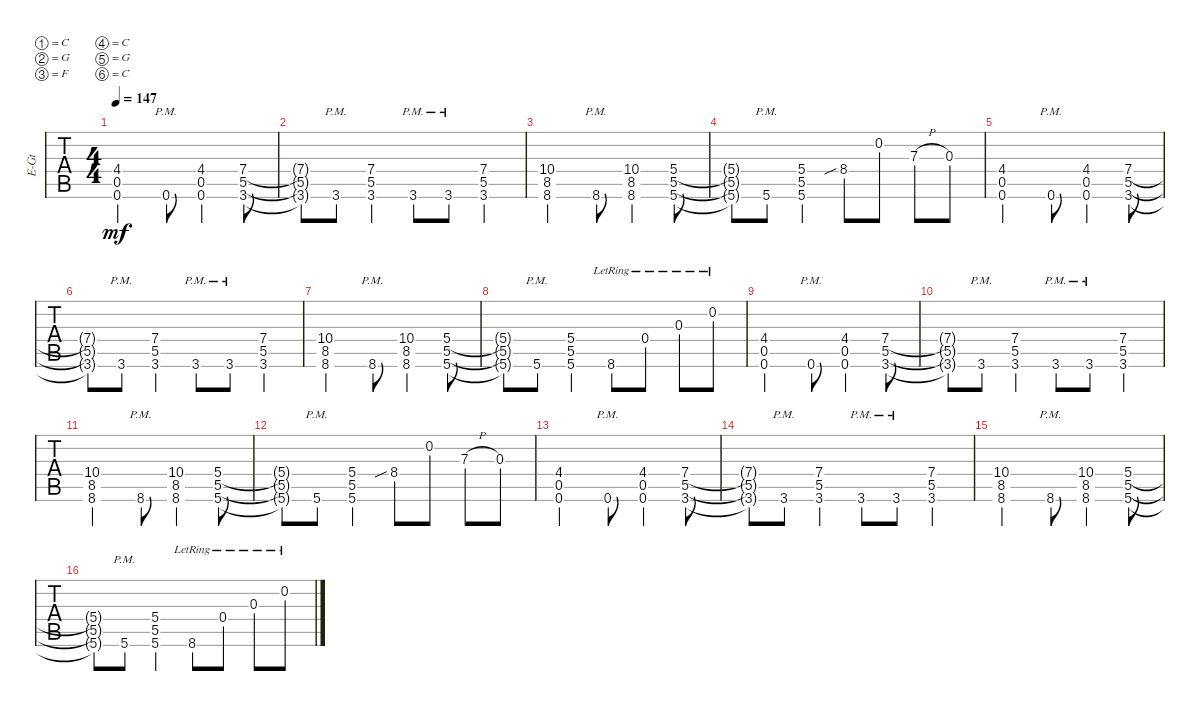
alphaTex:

\defaultSystemsLayout 4
\bracketExtendMode groupsimilarinstruments
\track ("Electric Guitar" "E-Gt") {instrument electricguitarclean}
\staff {tabs}
\tuning (C4 G3 F3 C3 G2 C2)
\ts (4 4)
\tempo 147
\clef g2
\ks c
(4.4 0.5 0.6).2{dy mf instrument electricguitarclean beam Up} 0.6{pm}.8{beam Up} (4.4 0.5 0.6).4{beam Up} (7.4 5.5 3.6{acc #}).8{beam Up} |
(5.5{t} 7.4{t} 3.6{t acc #}).8{beam Up} 3.6{pm acc #}.8{beam Up} (3.6{acc #} 5.5 7.4).4{beam Up} 3.6{pm acc #}.8{beam Up} 3.6{pm acc #}.8{beam Up} (3.6{acc #} 5.5 7.4).4{beam Up} |
(8.6{acc #} 8.5{acc #} 10.4{acc #}).2{beam Up} 8.6{pm acc #}.8{beam Up} (8.6{acc #} 8.5{acc #} 10.4{acc #}).4{beam Up} (5.4 5.5 5.6).8{beam Up} |
(5.6{t} 5.5{t} 5.4{t}).8{beam Up} 5.6{pm}.8{beam Up} (5.6 5.5 5.4).4{beam Up} 8.4{sib acc #}.8{beam Up} 0.2.8{beam Up} 7.3{h}.8{beam Up} 0.3.8{beam Up} |
(4.4 0.5 0.6).2{beam Up} 0.6{pm}.8{beam Up} (4.4 0.5 0.6).4{beam Up} (7.4 5.5 3.6{acc #}).8{beam Up} |
(5.5{t} 7.4{t} 3.6{t acc #}).8{beam Up} 3.6{pm acc #}.8{beam Up} (3.6{acc #} 5.5 7.4).4{beam Up} 3.6{pm acc #}.8{beam Up} 3.6{pm acc #}.8{beam Up} (3.6{acc #} 5.5 7.4).4{beam Up} |
(8.6{acc #} 8.5{acc #} 10.4{acc #}).2{beam Up} 8.6{pm acc #}.8{beam Up} (8.6{acc #} 8.5{acc #} 10.4{acc #}).4{beam Up} (5.4 5.5 5.6).8{beam Up} |
(5.6{t} 5.5{t} 5.4{t}).8{beam Up} 5.6{pm}.8{beam Up} (5.6 5.5 5.4).4{beam Up} 8.6{lr acc #}.8{beam Up} 0.4{lr}.8{beam Up} 0.3{lr}.8{beam Up} 0.2{lr}.8{beam Up} |
(4.4 0.5 0.6).2{beam Up} 0.6{pm}.8{beam Up} (4.4 0.5 0.6).4{beam Up} (7.4 5.5 3.6{acc #}).8{beam Up} |
(5.5{t} 7.4{t} 3.6{t acc #}).8{beam Up} 3.6{pm acc #}.8{beam Up} (3.6{acc #} 5.5 7.4).4{beam Up} 3.6{pm acc #}.8{beam Up} 3.6{pm acc #}.8{beam Up} (3.6{acc #} 5.5 7.4).4{beam Up} |
(8.6{acc #} 8.5{acc #} 10.4{acc #}).2{beam Up} 8.6{pm acc #}.8{beam Up} (8.6{acc #} 8.5{acc #} 10.4{acc #}).4{beam Up} (5.4 5.5 5.6).8{beam Up} |
(5.6{t} 5.5{t} 5.4{t}).8{beam Up} 5.6{pm}.8{beam Up} (5.6 5.5 5.4).4{beam Up} 8.4{sib acc #}.8{beam Up} 0.2.8{beam Up} 7.3{h}.8{beam Up} 0.3.8{beam Up} |
(4.4 0.5 0.6).2{beam Up} 0.6{pm}.8{beam Up} (4.4 0.5 0.6).4{beam Up} (7.4 5.5 3.6{acc #}).8{beam Up} |
(5.5{t} 7.4{t} 3.6{t acc #}).8{beam Up} 3.6{pm acc #}.8{beam Up} (3.6{acc #} 5.5 7.4).4{beam Up} 3.6{pm acc #}.8{beam Up} 3.6{pm acc #}.8{beam Up} (3.6{acc #} 5.5 7.4).4{beam Up} |
(8.6{acc #} 8.5{acc #} 10.4{acc #}).2{beam Up} 8.6{pm acc #}.8{beam Up} (8.6{acc #} 8.5{acc #} 10.4{acc #}).4{beam Up} (5.4 5.5 5.6).8{beam Up} |
(5.6{t} 5.5{t} 5.4{t}).8{beam Up} 5.6{pm}.8{beam Up} (5.6 5.5 5.4).4{beam Up} 8.6{lr acc #}.8{beam Up} 0.4{lr}.8{beam Up} 0.3{lr}.8{beam Up} 0.2{lr}.8{beam Up}
